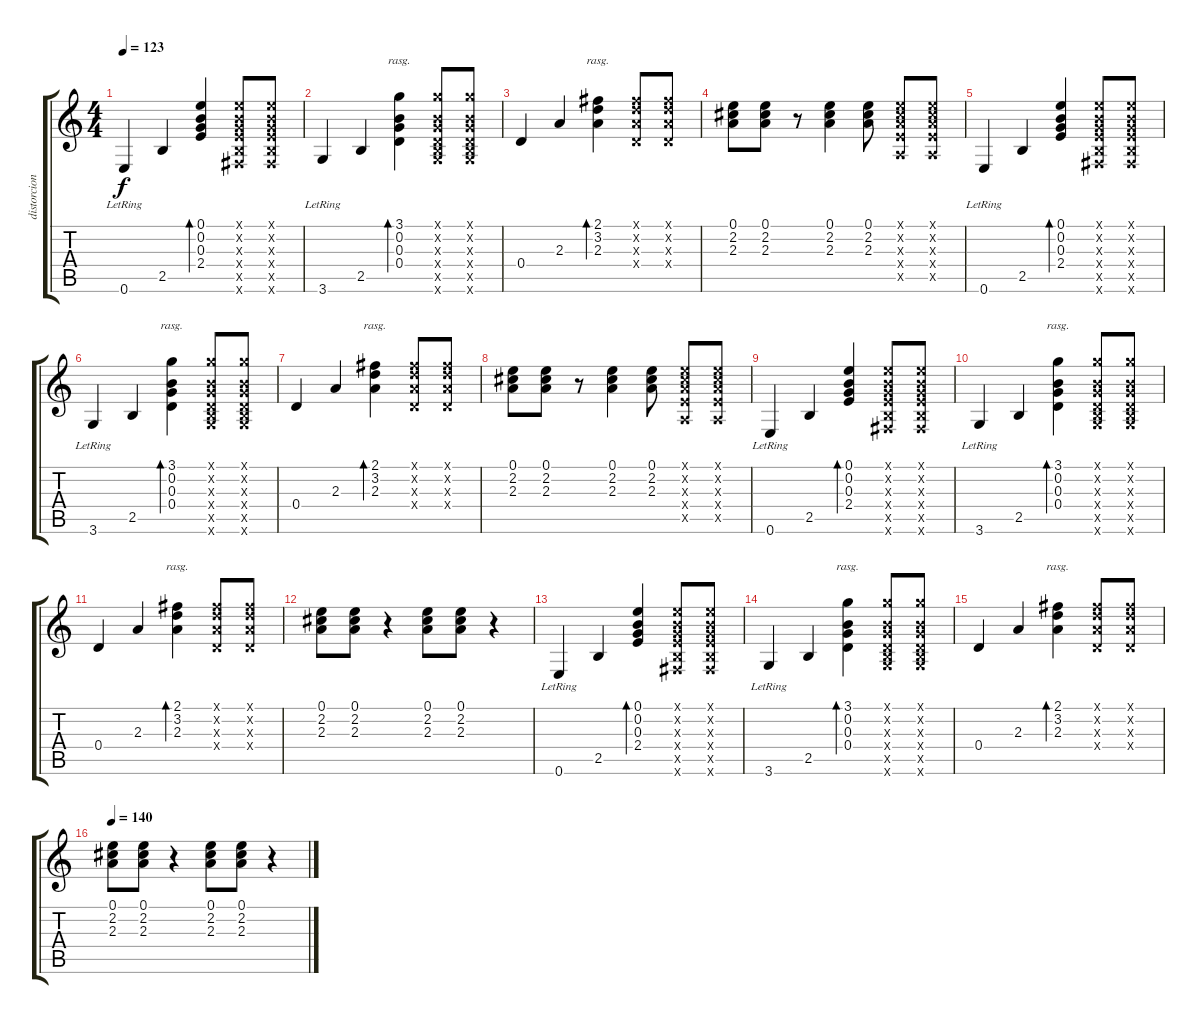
\track ("distorcion" "distorcion") {instrument distortionguitar}
\staff {score tabs}
\tuning (E4 B3 G3 D3 A2 E2) {hide}
\ts (4 4)
\tempo 123
\clef g2
\ks c
0.6{lr}.4{dy f} 2.5.4 (0.1 0.2 0.3 2.4).4{bd 480} (0.1{x} 0.2{x} 0.3{x} 2.4{x} 2.5{x} 2.6{x}).8 (0.1{x} 0.2{x} 0.3{x} 2.4{x} 2.5{x} 2.6{x}).8 |
3.6{lr}.4 2.5.4 (3.1 0.2 0.3 0.4).4{bd 480 rasg ii} (3.1{x} 0.2{x} 0.3{x} 0.4{x} 2.5{x} 3.6{x}).8 (3.1{x} 0.2{x} 0.3{x} 0.4{x} 2.5{x} 3.6{x}).8 |
0.4.4 2.3.4 (2.1 3.2 2.3).4{bd 480 rasg ii} (2.1{x} 3.2{x} 2.3{x} 0.4{x}).8 (2.1{x} 3.2{x} 2.3{x} 0.4{x}).8 |
(0.1 2.2 2.3).8 (0.1 2.2 2.3).8 r.8 (0.1 2.2 2.3).4 (0.1 2.2 2.3).8 (0.1{x} 2.2{x} 2.3{x} 2.4{x} 0.5{x}).8 (0.1{x} 2.2{x} 2.3{x} 2.4{x} 0.5{x}).8 |
0.6{lr}.4 2.5.4 (0.1 0.2 0.3 2.4).4{bd 480} (0.1{x} 0.2{x} 0.3{x} 2.4{x} 2.5{x} 2.6{x}).8 (0.1{x} 0.2{x} 0.3{x} 2.4{x} 2.5{x} 2.6{x}).8 |
3.6{lr}.4 2.5.4 (3.1 0.2 0.3 0.4).4{bd 480 rasg ii} (3.1{x} 0.2{x} 0.3{x} 0.4{x} 2.5{x} 3.6{x}).8 (3.1{x} 0.2{x} 0.3{x} 0.4{x} 2.5{x} 3.6{x}).8 |
0.4.4 2.3.4 (2.1 3.2 2.3).4{bd 480 rasg ii} (2.1{x} 3.2{x} 2.3{x} 0.4{x}).8 (2.1{x} 3.2{x} 2.3{x} 0.4{x}).8 |
(0.1 2.2 2.3).8 (0.1 2.2 2.3).8 r.8 (0.1 2.2 2.3).4 (0.1 2.2 2.3).8 (0.1{x} 2.2{x} 2.3{x} 2.4{x} 0.5{x}).8 (0.1{x} 2.2{x} 2.3{x} 2.4{x} 0.5{x}).8 |
0.6{lr}.4 2.5.4 (0.1 0.2 0.3 2.4).4{bd 480} (0.1{x} 0.2{x} 0.3{x} 2.4{x} 2.5{x} 2.6{x}).8 (0.1{x} 0.2{x} 0.3{x} 2.4{x} 2.5{x} 2.6{x}).8 |
3.6{lr}.4 2.5.4 (3.1 0.2 0.3 0.4).4{bd 480 rasg ii} (3.1{x} 0.2{x} 0.3{x} 0.4{x} 2.5{x} 3.6{x}).8 (3.1{x} 0.2{x} 0.3{x} 0.4{x} 2.5{x} 3.6{x}).8 |
0.4.4 2.3.4 (2.1 3.2 2.3).4{bd 480 rasg ii} (2.1{x} 3.2{x} 2.3{x} 0.4{x}).8 (2.1{x} 3.2{x} 2.3{x} 0.4{x}).8 |
(0.1 2.2 2.3).8 (0.1 2.2 2.3).8 r.4 (0.1 2.2 2.3).8 (0.1 2.2 2.3).8 r.4 |
0.6{lr}.4 2.5.4 (0.1 0.2 0.3 2.4).4{bd 480} (0.1{x} 0.2{x} 0.3{x} 2.4{x} 2.5{x} 2.6{x}).8 (0.1{x} 0.2{x} 0.3{x} 2.4{x} 2.5{x} 2.6{x}).8 |
3.6{lr}.4 2.5.4 (3.1 0.2 0.3 0.4).4{bd 480 rasg ii} (3.1{x} 0.2{x} 0.3{x} 0.4{x} 2.5{x} 3.6{x}).8 (3.1{x} 0.2{x} 0.3{x} 0.4{x} 2.5{x} 3.6{x}).8 |
0.4.4 2.3.4 (2.1 3.2 2.3).4{bd 480 rasg ii} (2.1{x} 3.2{x} 2.3{x} 0.4{x}).8 (2.1{x} 3.2{x} 2.3{x} 0.4{x}).8 |
\tempo 140
(0.1 2.2 2.3).8 (0.1 2.2 2.3).8 r.4 (0.1 2.2 2.3).8 (0.1 2.2 2.3).8 r.4
